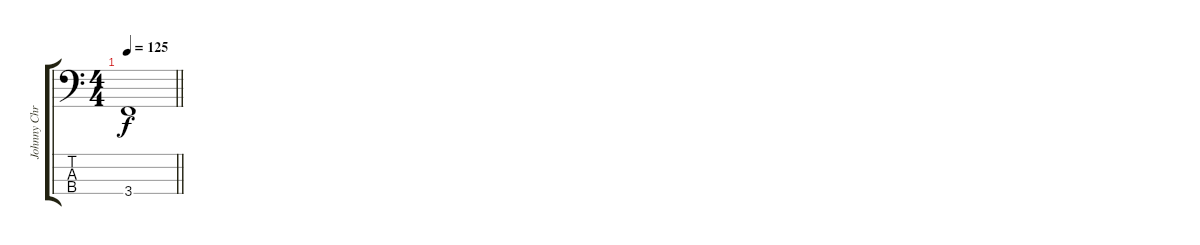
\track ("Johnny Christ" "Johnny Chr") {instrument electricbasspick}
\staff {score tabs}
\tuning (G2 D2 A1 D1) {hide}
\ts (4 4)
\tempo 125
\clef f4
\barLineRight lightlight
\ks c
3.4{t}.1{dy f}
